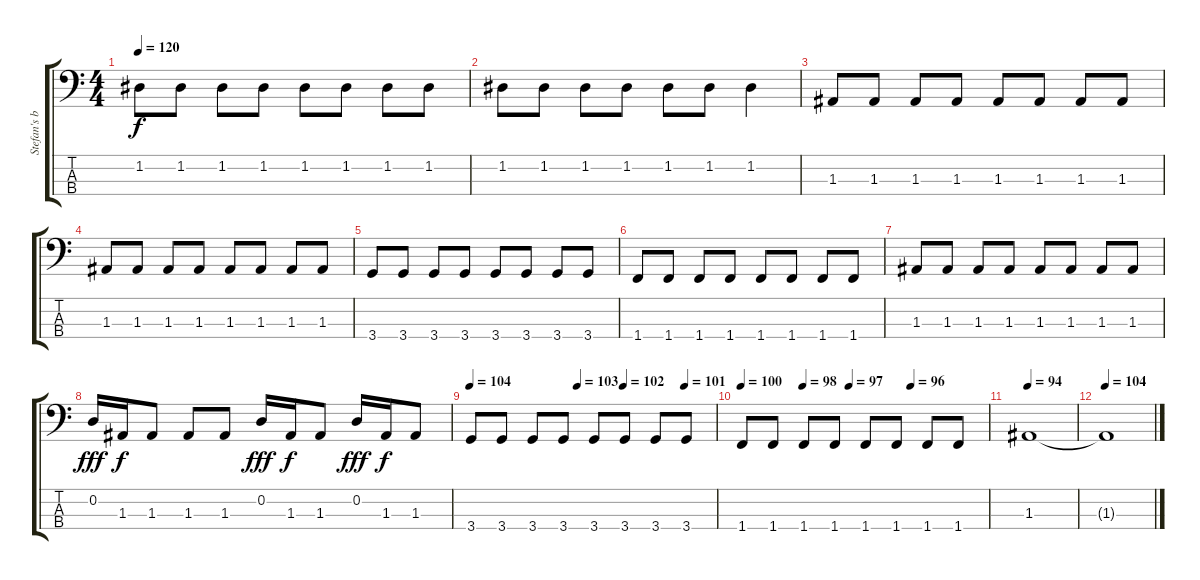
\track ("Stefan's bass guitar" "Stefan's b") {instrument electricbasspick}
\staff {score tabs}
\tuning (G2 D2 A1 E1) {hide}
\ts (4 4)
\tempo 120
\clef f4
\ks c
1.2.8{dy f} 1.2.8 1.2.8 1.2.8 1.2.8 1.2.8 1.2.8 1.2.8 |
1.2.8 1.2.8 1.2.8 1.2.8 1.2.8 1.2.8 1.2.4 |
1.3.8 1.3.8 1.3.8 1.3.8 1.3.8 1.3.8 1.3.8 1.3.8 |
1.3.8 1.3.8 1.3.8 1.3.8 1.3.8 1.3.8 1.3.8 1.3.8 |
3.4.8 3.4.8 3.4.8 3.4.8 3.4.8 3.4.8 3.4.8 3.4.8 |
1.4.8 1.4.8 1.4.8 1.4.8 1.4.8 1.4.8 1.4.8 1.4.8 |
1.3.8 1.3.8 1.3.8 1.3.8 1.3.8 1.3.8 1.3.8 1.3.8 |
0.2.16{dy fff} 1.3.16{dy f} 1.3.8 1.3.8 1.3.8 0.2.16{dy fff} 1.3.16{dy f} 1.3.8 0.2.16{dy fff} 1.3.16{dy f} 1.3.8 |
\tempo 104
\tempo (103 0.4375)
\tempo (102 0.625)
\tempo (101 0.875)
3.4.8 3.4.8 3.4.8 3.4.8 3.4.8 3.4.8 3.4.8 3.4.8 |
\tempo 100
\tempo (98 0.25)
\tempo (97 0.4375)
\tempo (96 0.6875)
1.4.8 1.4.8 1.4.8 1.4.8 1.4.8 1.4.8 1.4.8 1.4.8 |
\tempo 94
1.3.1 |
\tempo 104
1.3{t}.1
